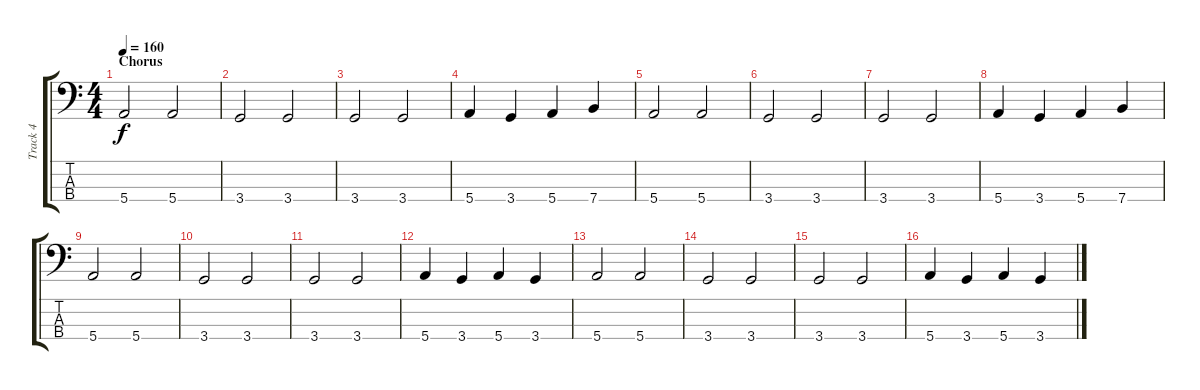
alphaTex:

\track ("Track 4" "Track 4") {instrument electricbassfinger}
\staff {score tabs}
\tuning (G2 D2 A1 E1) {hide}
\ts (4 4)
\section ("" "Chorus")
\tempo 160
\clef f4
\ks c
5.4.2{dy f} 5.4.2 |
3.4.2 3.4.2 |
3.4.2 3.4.2 |
5.4.4 3.4.4 5.4.4 7.4.4 |
5.4.2 5.4.2 |
3.4.2 3.4.2 |
3.4.2 3.4.2 |
5.4.4 3.4.4 5.4.4 7.4.4 |
5.4.2 5.4.2 |
3.4.2 3.4.2 |
3.4.2 3.4.2 |
5.4.4 3.4.4 5.4.4 3.4.4 |
5.4.2 5.4.2 |
3.4.2 3.4.2 |
3.4.2 3.4.2 |
5.4.4 3.4.4 5.4.4 3.4.4
